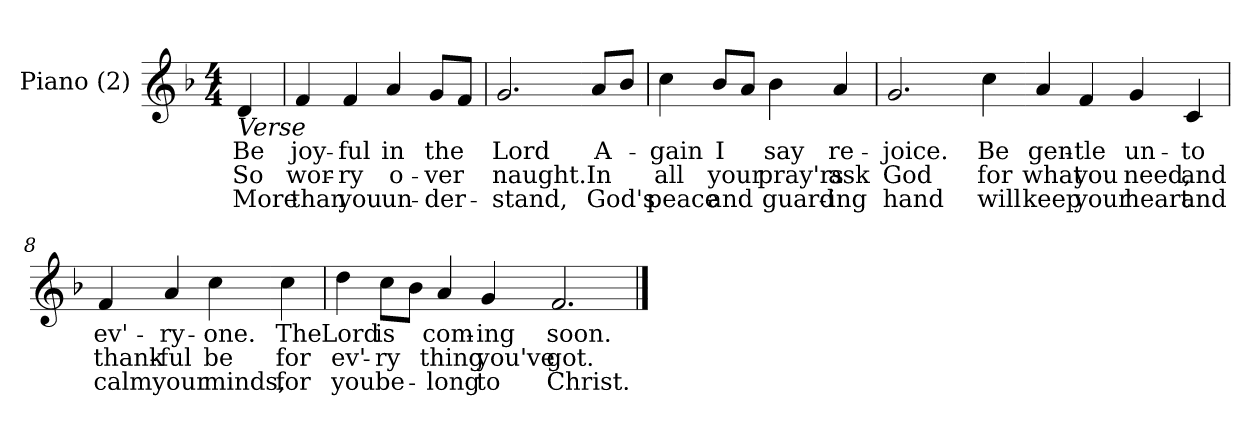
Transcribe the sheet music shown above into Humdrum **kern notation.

**kern	**text	**text	**text
*part1	*part1	*part1	*part1
*staff1	*staff1	*staff1	*staff1
*I"Piano (2)	*	*	*
*I'Pno	*	*	*
*clefG2	*	*	*
*k[b-]	*	*	*
*M4/4	*	*	*
=	=	=	=
!LO:TX:b:i:t=Verse	!	!	!
!	!LO:LY:b	!LO:LY:b	!LO:LY:b
4d/	Be	So	More
=1	=1	=1	=1
!	!LO:LY:b	!LO:LY:b	!LO:LY:b
4f/	joy-	wor-	than
!	!LO:LY:b	!LO:LY:b	!LO:LY:b
4f/	-ful	-ry	you
!	!LO:LY:b	!LO:LY:b	!LO:LY:b
4a/	in	o-	un-
!	!LO:LY:b	!LO:LY:b	!LO:LY:b
8g/L	the	-ver	-der-
8f/J	.	.	.
=2	=2	=2	=2
!	!LO:LY:b	!LO:LY:b	!LO:LY:b
2.g/	Lord	naught.	-stand,
!!LO:LB:g=z
=3-	=3-	=3-	=3-
!	!LO:LY:b	!LO:LY:b	!LO:LY:b
8a/L	A-	In	God's
8b-/J	.	.	.
=4	=4	=4	=4
!	!LO:LY:b	!LO:LY:b	!LO:LY:b
*^	*	*	*
4cc\	2ryy	-gain	all	peace
!	!	!LO:LY:b	!LO:LY:b	!LO:LY:b
8b-/L	.	I	your	and
8a/J	.	.	.	.
!	!	!LO:LY:b	!LO:LY:b	!LO:LY:b
4b-\	8ryy	say	pray'rs	guard-
.	8ryy	.	.	.
!	!	!LO:LY:b	!LO:LY:b	!LO:LY:b
4a/	4ryy	re-	ask	-ing
=5	=5	=5	=5	=5
!	!	!LO:LY:b	!LO:LY:b	!LO:LY:b
*v	*v	*	*	*
2.g/	-joice.	God	hand
!!LO:LB:g=z
=6-	=6-	=6-	=6-
!	!LO:LY:b	!LO:LY:b	!LO:LY:b
4cc\	Be	for	will
=7-	=7-	=7-	=7-
!	!LO:LY:b	!LO:LY:b	!LO:LY:b
*^	*	*	*
4a/	2.ryy	gen-	what	keep
!	!	!LO:LY:b	!LO:LY:b	!LO:LY:b
4f/	.	-tle	you	your
!	!	!LO:LY:b	!LO:LY:b	!LO:LY:b
4g/	.	un-	need,	heart
!	!	!LO:LY:b	!LO:LY:b	!LO:LY:b
4c/	4ryy	-to	and	and
=8	=8	=8	=8	=8
!	!	!LO:LY:b	!LO:LY:b	!LO:LY:b
*v	*v	*	*	*
4f/	ev'-	thank-	calm
!	!LO:LY:b	!LO:LY:b	!LO:LY:b
4a/	-ry-	-ful	your
!	!LO:LY:b	!LO:LY:b	!LO:LY:b
4cc\	-one.	be	minds,
!!LO:LB:g=z
=9-	=9-	=9-	=9-
!	!LO:LY:b	!LO:LY:b	!LO:LY:b
4cc\	The	for	for
=10	=10	=10	=10
!	!LO:LY:b	!LO:LY:b	!LO:LY:b
4dd\	Lord	ev'-	you
!	!LO:LY:b	!LO:LY:b	!LO:LY:b
8cc\L	is	-ry	be-
8b-\J	.	.	.
!	!LO:LY:b	!LO:LY:b	!LO:LY:b
4a/	com-	thing	-long
!	!LO:LY:b	!LO:LY:b	!LO:LY:b
4g/	-ing	you've	to
!	!LO:LY:b	!LO:LY:b	!LO:LY:b
2.f/	soon.	got.	Christ.
==	==	==	==
*-	*-	*-	*-
